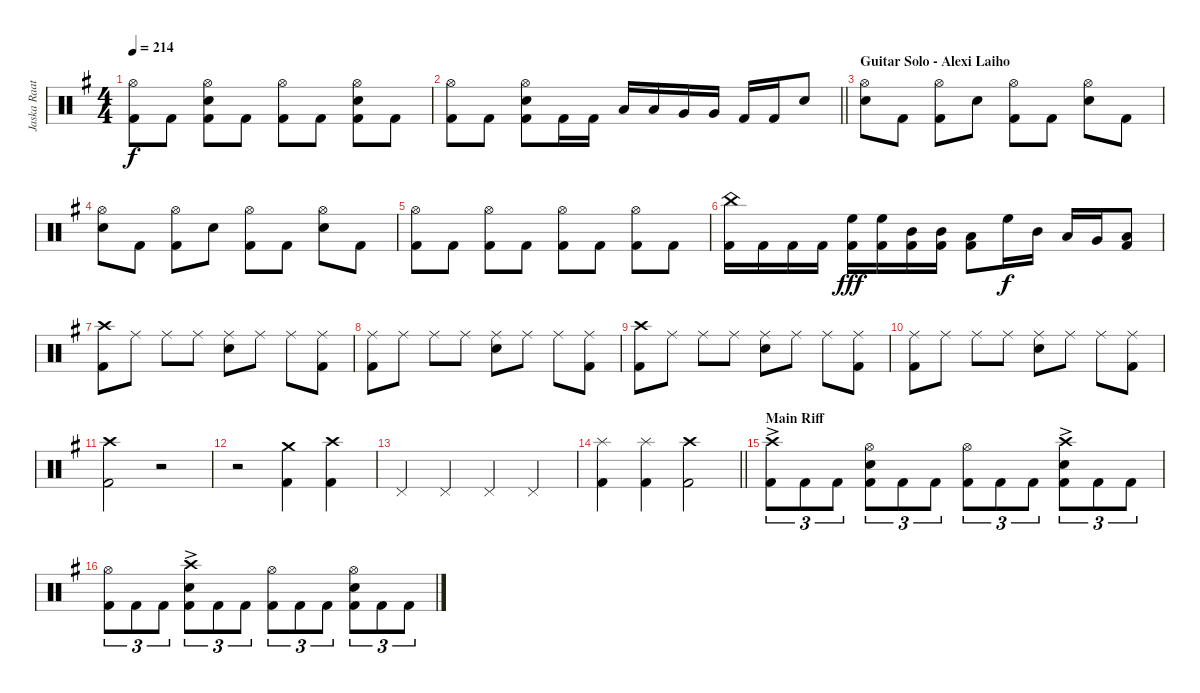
\track ("Jaska Raatikainen" "Jaska Raat") {instrument percussion}
\staff {score}
\articulation defaults
\ts (4 4)
\tempo 214
\clef neutral
\ks g
("Hi-Hat (open)" "Kick (hit) 2").8{dy f} "Kick (hit) 2".8 ("Hi-Hat (open)" "Snare (hit) 2" "Kick (hit) 2").8 "Kick (hit) 2".8 ("Hi-Hat (open)" "Kick (hit) 2").8 "Kick (hit) 2".8 ("Hi-Hat (open)" "Snare (hit) 2" "Kick (hit) 2").8 "Kick (hit) 2".8 |
\barLineRight lightlight
("Hi-Hat (open)" "Kick (hit) 2").8 "Kick (hit) 2".8 ("Hi-Hat (open)" "Snare (hit) 2" "Kick (hit) 2").8 "Kick (hit) 2".16 "Kick (hit) 2".16 "Low Floor Tom (hit)".16 "Low Floor Tom (hit)".16 "Very Low Tom (hit)".16 "Very Low Tom (hit)".16 "Kick (hit) 2".16 "Kick (hit) 2".16 "Snare (hit) 2".8 |
\section ("" "Guitar Solo - Alexi Laiho")
("Hi-Hat (open)" "Snare (hit) 2").8 "Kick (hit) 2".8 ("Hi-Hat (open)" "Kick (hit) 2").8 "Snare (hit) 2".8 ("Hi-Hat (open)" "Kick (hit) 2").8 "Kick (hit) 2".8 ("Hi-Hat (open)" "Snare (hit) 2").8 "Kick (hit) 2".8 |
("Hi-Hat (open)" "Snare (hit) 2").8 "Kick (hit) 2".8 ("Hi-Hat (open)" "Kick (hit) 2").8 "Snare (hit) 2".8 ("Hi-Hat (open)" "Kick (hit) 2").8 "Kick (hit) 2".8 ("Hi-Hat (open)" "Snare (hit) 2").8 "Kick (hit) 2".8 |
("Hi-Hat (open)" "Kick (hit) 2").8 "Kick (hit) 2".8 ("Hi-Hat (open)" "Kick (hit) 2").8 "Kick (hit) 2".8 ("Hi-Hat (open)" "Kick (hit) 2").8 "Kick (hit) 2".8 ("Hi-Hat (open)" "Kick (hit) 2").8 "Kick (hit) 2".8 |
("China (hit)" "Kick (hit) 2").16 "Kick (hit) 2".16 "Kick (hit) 2".16 "Kick (hit) 2".16 ("High Floor Tom (hit)" "Kick (hit) 2").16{dy fff} ("High Floor Tom (hit)" "Kick (hit) 2").16 ("Mid Tom (hit)" "Kick (hit) 2").16 ("Mid Tom (hit)" "Kick (hit) 2").16 ("Low Tom (hit)" "Kick (hit) 2").8 "High Floor Tom (hit)".16{dy f} "Mid Tom (hit)".16 "Low Tom (hit)".16 "Very Low Tom (hit)".16 ("Low Floor Tom (hit)" "Kick (hit) 2").8 |
("Crash high (hit)" "Kick (hit) 2").8 "Ride (middle)".8 "Ride (middle)".8 "Ride (middle)".8 ("Ride (middle)" "Snare (hit) 2").8 "Ride (middle)".8 "Ride (middle)".8 ("Ride (middle)" "Kick (hit) 2").8 |
("Ride (middle)" "Kick (hit) 2").8 "Ride (middle)".8 "Ride (middle)".8 "Ride (middle)".8 ("Ride (middle)" "Snare (hit) 2").8 "Ride (middle)".8 "Ride (middle)".8 ("Ride (middle)" "Kick (hit) 2").8 |
("Crash high (hit)" "Kick (hit) 2").8 "Ride (middle)".8 "Ride (middle)".8 "Ride (middle)".8 ("Ride (middle)" "Snare (hit) 2").8 "Ride (middle)".8 "Ride (middle)".8 ("Ride (middle)" "Kick (hit) 2").8 |
("Ride (middle)" "Kick (hit) 2").8 "Ride (middle)".8 "Ride (middle)".8 "Ride (middle)".8 ("Ride (middle)" "Snare (hit) 2").8 "Ride (middle)".8 "Ride (middle)".8 ("Ride (middle)" "Kick (hit) 2").8 |
("Crash high (hit)" "Kick (hit) 2").2 r.2 |
r.2 ("Crash medium (hit)" "Kick (hit) 2").4 ("Crash high (hit)" "Kick (hit) 2").4 |
"Pedal Hi-Hat (hit)".4 "Pedal Hi-Hat (hit)".4 "Pedal Hi-Hat (hit)".4 "Pedal Hi-Hat (hit)".4 |
\barLineRight lightlight
("Splash (hit)" "Kick (hit) 2").4 ("Splash (hit)" "Kick (hit) 2").4 ("Crash high (hit)" "Kick (hit) 2").2 |
\section ("" "Main Riff")
("Crash high (hit)"{ac} "Kick (hit) 2").8{tu (3 2)} "Kick (hit) 2".8{tu (3 2)} "Kick (hit) 2".8{tu (3 2)} ("Hi-Hat (open)" "Snare (hit) 2" "Kick (hit) 2").8{tu (3 2)} "Kick (hit) 2".8{tu (3 2)} "Kick (hit) 2".8{tu (3 2)} ("Hi-Hat (open)" "Kick (hit) 2").8{tu (3 2)} "Kick (hit) 2".8{tu (3 2)} "Kick (hit) 2".8{tu (3 2)} ("Crash high (hit)"{ac} "Snare (hit) 2" "Kick (hit) 2").8{tu (3 2)} "Kick (hit) 2".8{tu (3 2)} "Kick (hit) 2".8{tu (3 2)} |
("Hi-Hat (open)" "Kick (hit) 2").8{tu (3 2)} "Kick (hit) 2".8{tu (3 2)} "Kick (hit) 2".8{tu (3 2)} ("Crash high (hit)"{ac} "Snare (hit) 2" "Kick (hit) 2").8{tu (3 2)} "Kick (hit) 2".8{tu (3 2)} "Kick (hit) 2".8{tu (3 2)} ("Hi-Hat (open)" "Kick (hit) 2").8{tu (3 2)} "Kick (hit) 2".8{tu (3 2)} "Kick (hit) 2".8{tu (3 2)} ("Hi-Hat (open)" "Snare (hit) 2" "Kick (hit) 2").8{tu (3 2)} "Kick (hit) 2".8{tu (3 2)} "Kick (hit) 2".8{tu (3 2)}
